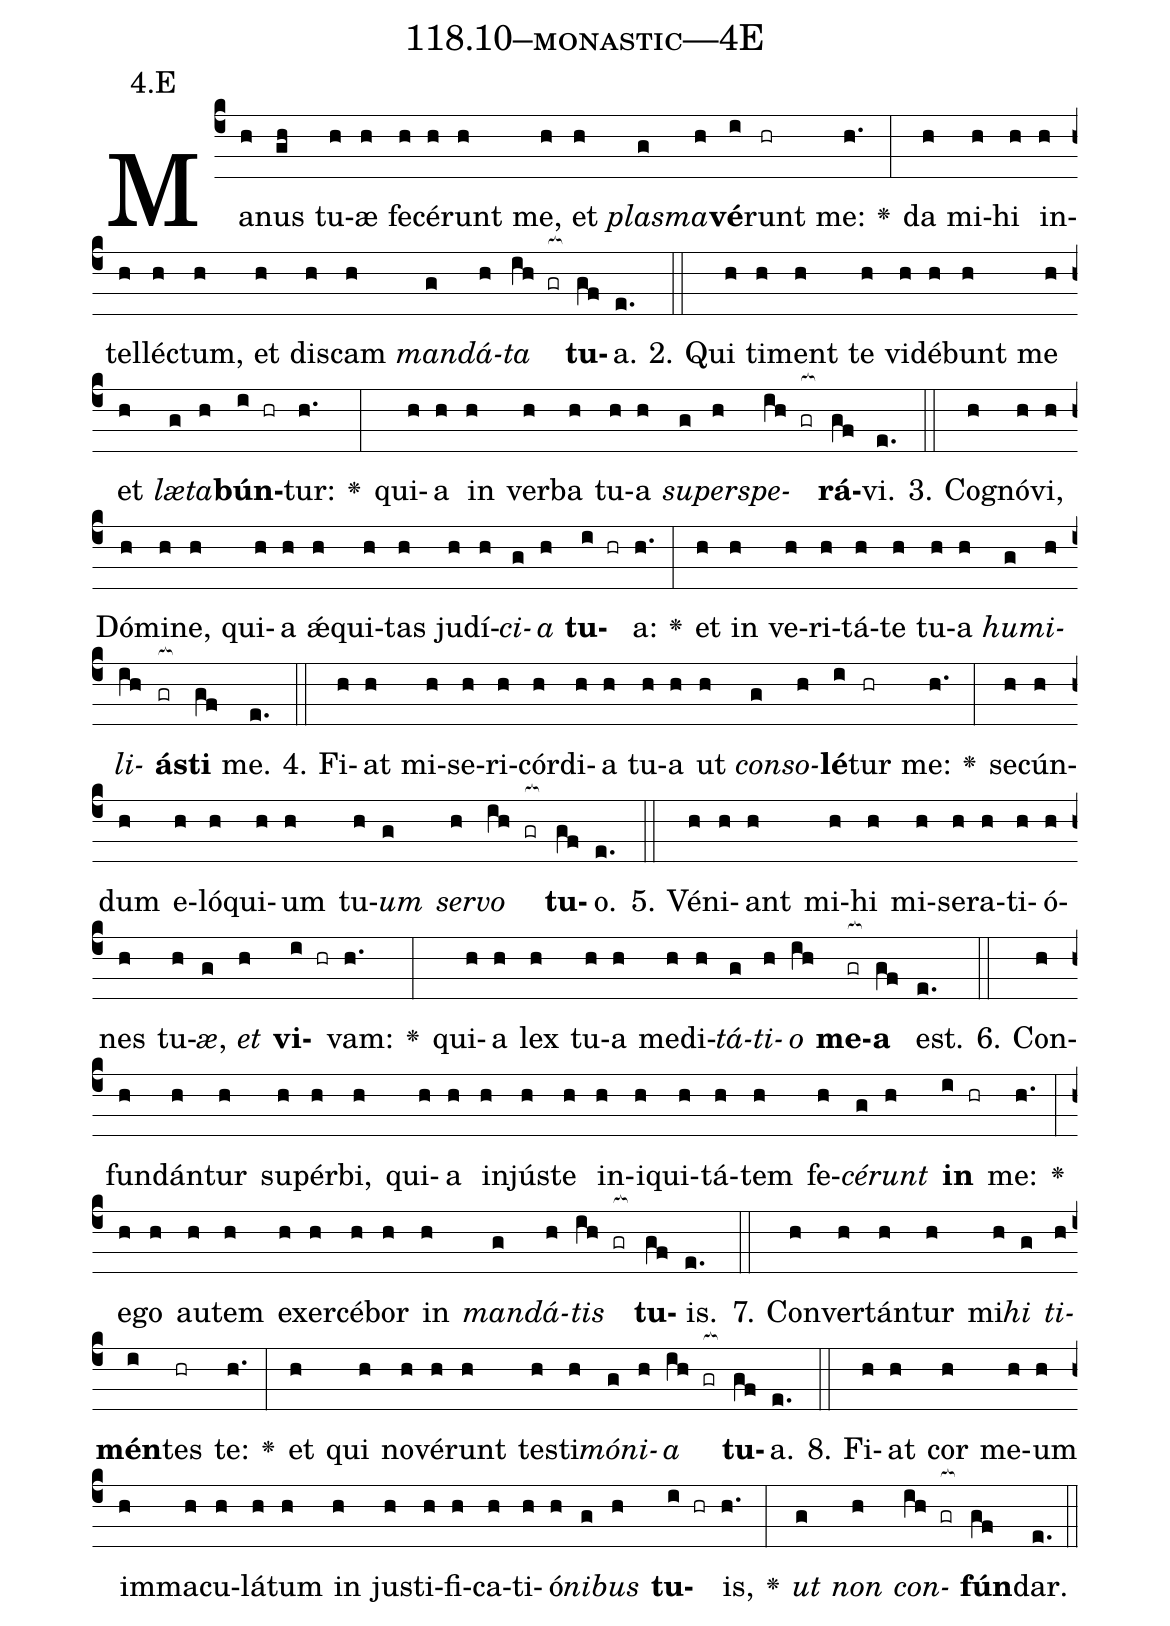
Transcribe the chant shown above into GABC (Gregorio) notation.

name: 118.10--monastic---4E;
annotation: 4.E;
%%
(c4)Ma(h)nus(gh) tu(h)æ(h) fe(h)cé(h)runt(h) me,(h) et(h) <i>plas</i>(g)<i>ma</i>(h)<b>vé</b>(i)runt(hr) me:(h.) <v>\greheightstar</v>(:) da(h) mi(h)hi(h) in(h)tel(h)léc(h)tum,(h) et(h) dis(h)cam(h) <i>man</i>(g)<i>dá</i>(h)<i>ta</i>(ih gr[ocb:1{]) <b>tu</b>(gf[ocb:0}])a.(e.) (::)
2. Qui(h) ti(h)ment(h) te(h) vi(h)dé(h)bunt(h) me(h) et(h) <i>læ</i>(g)<i>ta</i>(h)<b>bún</b>(i hr)tur:(h.) <v>\greheightstar</v>(:) qui(h)a(h) in(h) ver(h)ba(h) tu(h)a(h) <i>su</i>(g)<i>per</i>(h)<i>spe</i>(ih gr[ocb:1{])<b>rá</b>(gf[ocb:0}])vi.(e.) (::)
3. Co(h)gnó(h)vi,(h) Dó(h)mi(h)ne,(h) qui(h)a(h) ǽ(h)qui(h)tas(h) ju(h)dí(h)<i>ci</i>(g)<i>a</i>(h) <b>tu</b>(i hr)a:(h.) <v>\greheightstar</v>(:) et(h) in(h) ve(h)ri(h)tá(h)te(h) tu(h)a(h) <i>hu</i>(g)<i>mi</i>(h)<i>li</i>(ih)<b>ás</b>(gr[ocb:1{])<b>ti</b>(gf[ocb:0}]) me.(e.) (::)
4. Fi(h)at(h) mi(h)se(h)ri(h)cór(h)di(h)a(h) tu(h)a(h) ut(h) <i>con</i>(g)<i>so</i>(h)<b>lé</b>(i)tur(hr) me:(h.) <v>\greheightstar</v>(:) se(h)cún(h)dum(h) e(h)ló(h)qui(h)um(h) tu(h)<i>um</i>(g) <i>ser</i>(h)<i>vo</i>(ih gr[ocb:1{]) <b>tu</b>(gf[ocb:0}])o.(e.) (::)
5. Vé(h)ni(h)ant(h) mi(h)hi(h) mi(h)se(h)ra(h)ti(h)ó(h)nes(h) tu(h)<i>æ</i>,(g) <i>et</i>(h) <b>vi</b>(i hr)vam:(h.) <v>\greheightstar</v>(:) qui(h)a(h) lex(h) tu(h)a(h) me(h)di(h)<i>tá</i>(g)<i>ti</i>(h)<i>o</i>(ih) <b>me</b>(gr[ocb:1{])<b>a</b>(gf[ocb:0}]) est.(e.) (::)
6. Con(h)fun(h)dán(h)tur(h) su(h)pér(h)bi,(h) qui(h)a(h) in(h)jús(h)te(h) in(h)i(h)qui(h)tá(h)tem(h) fe(h)<i>cé</i>(g)<i>runt</i>(h) <b>in</b>(i hr) me:(h.) <v>\greheightstar</v>(:) e(h)go(h) au(h)tem(h) ex(h)er(h)cé(h)bor(h) in(h) <i>man</i>(g)<i>dá</i>(h)<i>tis</i>(ih gr[ocb:1{]) <b>tu</b>(gf[ocb:0}])is.(e.) (::)
7. Con(h)ver(h)tán(h)tur(h) mi(h)<i>hi</i>(g) <i>ti</i>(h)<b>mén</b>(i)tes(hr) te:(h.) <v>\greheightstar</v>(:) et(h) qui(h) no(h)vé(h)runt(h) tes(h)ti(h)<i>mó</i>(g)<i>ni</i>(h)<i>a</i>(ih gr[ocb:1{]) <b>tu</b>(gf[ocb:0}])a.(e.) (::)
8. Fi(h)at(h) cor(h) me(h)um(h) im(h)ma(h)cu(h)lá(h)tum(h) in(h) jus(h)ti(h)fi(h)ca(h)ti(h)ó(h)<i>ni</i>(g)<i>bus</i>(h) <b>tu</b>(i hr)is,(h.) <v>\greheightstar</v>(:) <i>ut</i>(g) <i>non</i>(h) <i>con</i>(ih gr[ocb:1{])<b>fún</b>(gf[ocb:0}])dar.(e.) (::)
